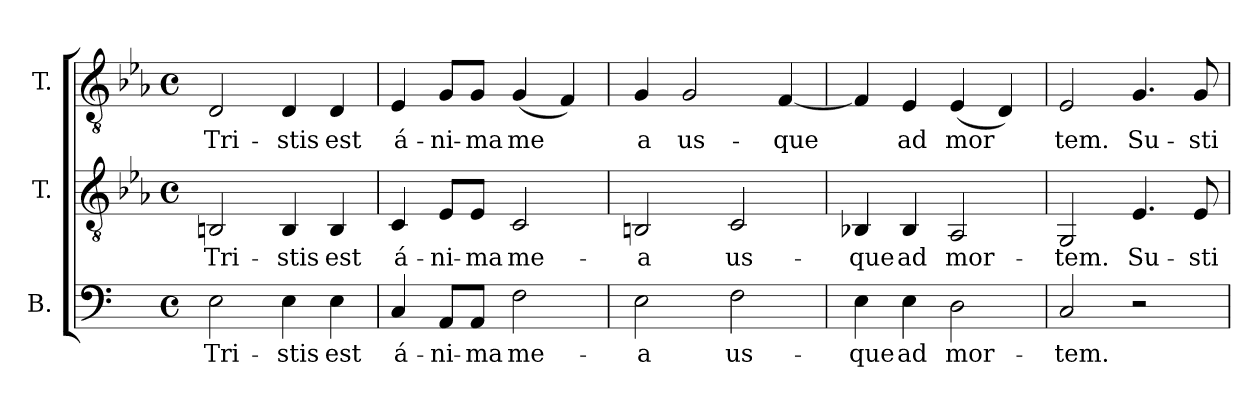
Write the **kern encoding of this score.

**kern	**text	**kern	**text	**kern	**text
*part3	*part3	*part2	*part2	*part1	*part1
*staff3	*staff3	*staff2	*staff2	*staff1	*staff1
*I"B.	*	*I"T.	*	*I"T.	*
!!LO:PB:g=z
*clefF4	*	*clefGv2	*	*clefGv2	*
*	*	*ITrd2c3	*	*ITrd2c3	*
*k[]	*	*k[]	*	*k[]	*
*a:	*	*a:	*	*a:	*
*M4/4	*	*M4/4	*	*M4/4	*
*met(c)	*	*met(c)	*	*met(c)	*
*MM60	*	*MM60	*	*MM60	*
=1	=1	=1	=1	=1	=1
!	!LO:LY:b:color=#000000	!	!	!	!
!	!	!	!LO:LY:b:color=#000000	!	!
!	!	!	!	!	!LO:LY:b:color=#000000
2Ei\	Tri-	2GG#Xi/	Tri-	2BBi/	Tri-
!	!LO:LY:b:color=#000000	!	!	!	!
!	!	!	!LO:LY:b:color=#000000	!	!
!	!	!	!	!	!LO:LY:b:color=#000000
4Ei\	-stis	4GG#i/	-stis	4BBi/	-stis
!	!LO:LY:b:color=#000000	!	!	!	!
!	!	!	!LO:LY:b:color=#000000	!	!
!	!	!	!	!	!LO:LY:b:color=#000000
4Ei\	est	4GG#i/	est	4BBi/	est
=2	=2	=2	=2	=2	=2
!	!LO:LY:b:color=#000000	!	!	!	!
!	!	!	!LO:LY:b:color=#000000	!	!
!	!	!	!	!	!LO:LY:b:color=#000000
4Ci/	á-	4AAi/	á-	4Ci/	á-
!	!LO:LY:b:color=#000000	!	!	!	!
!	!	!	!LO:LY:b:color=#000000	!	!
!	!	!	!	!	!LO:LY:b:color=#000000
8AAi/L	-ni-	8Ci/L	-ni-	8Ei/L	-ni-
!	!LO:LY:b:color=#000000	!	!	!	!
!	!	!	!LO:LY:b:color=#000000	!	!
!	!	!	!	!	!LO:LY:b:color=#000000
8AAi/J	-ma	8Ci/J	-ma	8Ei/J	-ma
!	!LO:LY:b:color=#000000	!	!	!	!
!	!	!	!LO:LY:b:color=#000000	!	!
!	!	!	!	!	!LO:LY:b:color=#000000
2Fi\	me-	2AAi/	me-	(4Ei/	me
.	.	.	.	4Di/)	.
=3	=3	=3	=3	=3	=3
!	!LO:LY:b:color=#000000	!	!	!	!
!	!	!	!LO:LY:b:color=#000000	!	!
!	!	!	!	!	!LO:LY:b:color=#000000
2Ei\	-a	2GG#Xi/	-a	4Ei/	a
!	!	!	!	!	!LO:LY:b:color=#000000
.	.	.	.	2Ei/	us-
!	!LO:LY:b:color=#000000	!	!	!	!
!	!	!	!LO:LY:b:color=#000000	!	!
2Fi\	us-	2AAi/	us-	.	.
!	!	!	!	!	!LO:LY:b:color=#000000
.	.	.	.	[<4Di/	-que
=4	=4	=4	=4	=4	=4
!	!LO:LY:b:color=#000000	!	!	!	!
!	!	!	!LO:LY:b:color=#000000	!	!
4Ei\	-que	4GGni/	-que	4Di/]	.
!	!LO:LY:b:color=#000000	!	!	!	!
!	!	!	!LO:LY:b:color=#000000	!	!
!	!	!	!	!	!LO:LY:b:color=#000000
4Ei\	ad	4GGi/	ad	4Ci/	ad
!	!LO:LY:b:color=#000000	!	!	!	!
!	!	!	!LO:LY:b:color=#000000	!	!
!	!	!	!	!	!LO:LY:b:color=#000000
2Di\	mor-	2FFi/	mor-	(4Ci/	mor
.	.	.	.	4BBi/)	.
=5	=5	=5	=5	=5	=5
!	!LO:LY:b:color=#000000	!	!	!	!
!	!	!	!LO:LY:b:color=#000000	!	!
!	!	!	!	!	!LO:LY:b:color=#000000
2Ci/	-tem.	2EEi/	-tem.	2Ci/	tem.
!	!	!	!LO:LY:b:color=#000000	!	!
!	!	!	!	!	!LO:LY:b:color=#000000
2r	.	4.Ci/	Su-	4.Ei/	Su-
!	!	!	!LO:LY:b:color=#000000	!	!
!	!	!	!	!	!LO:LY:b:color=#000000
.	.	8Ci/	-sti-	8Ei/	-sti-
=	=	=	=	=	=
*-	*-	*-	*-	*-	*-
